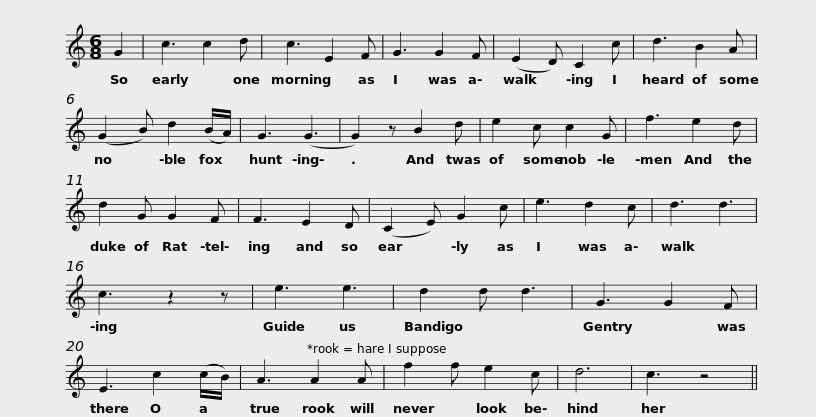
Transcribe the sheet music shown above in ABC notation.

X:1
L:1/8
M:6/8
I:linebreak $
K:C
V:1 treble
V:1
 G2 | c3 c2 d | c3 E2 F | G3 G2 F | (E2 D) C2 c | %5
 d3 B2 A | (G2 B) d2 (B/A/) | G3 (G3 |$ G2) z B2 d | e2 c c2 G | %10
 f3 e2 d | d2 G G2 F | F3 E2 D | (C2 E) G2 c | e3 d2 c |$ %15
 d3 d3 | c3 z2 z | e3 e3 | d2 d d3 | G3 G2 F | %20
 E3 c2 (c/B/) | A3 A2 A | f2 f e2 c | d6 |$ c3 z4 || %25
